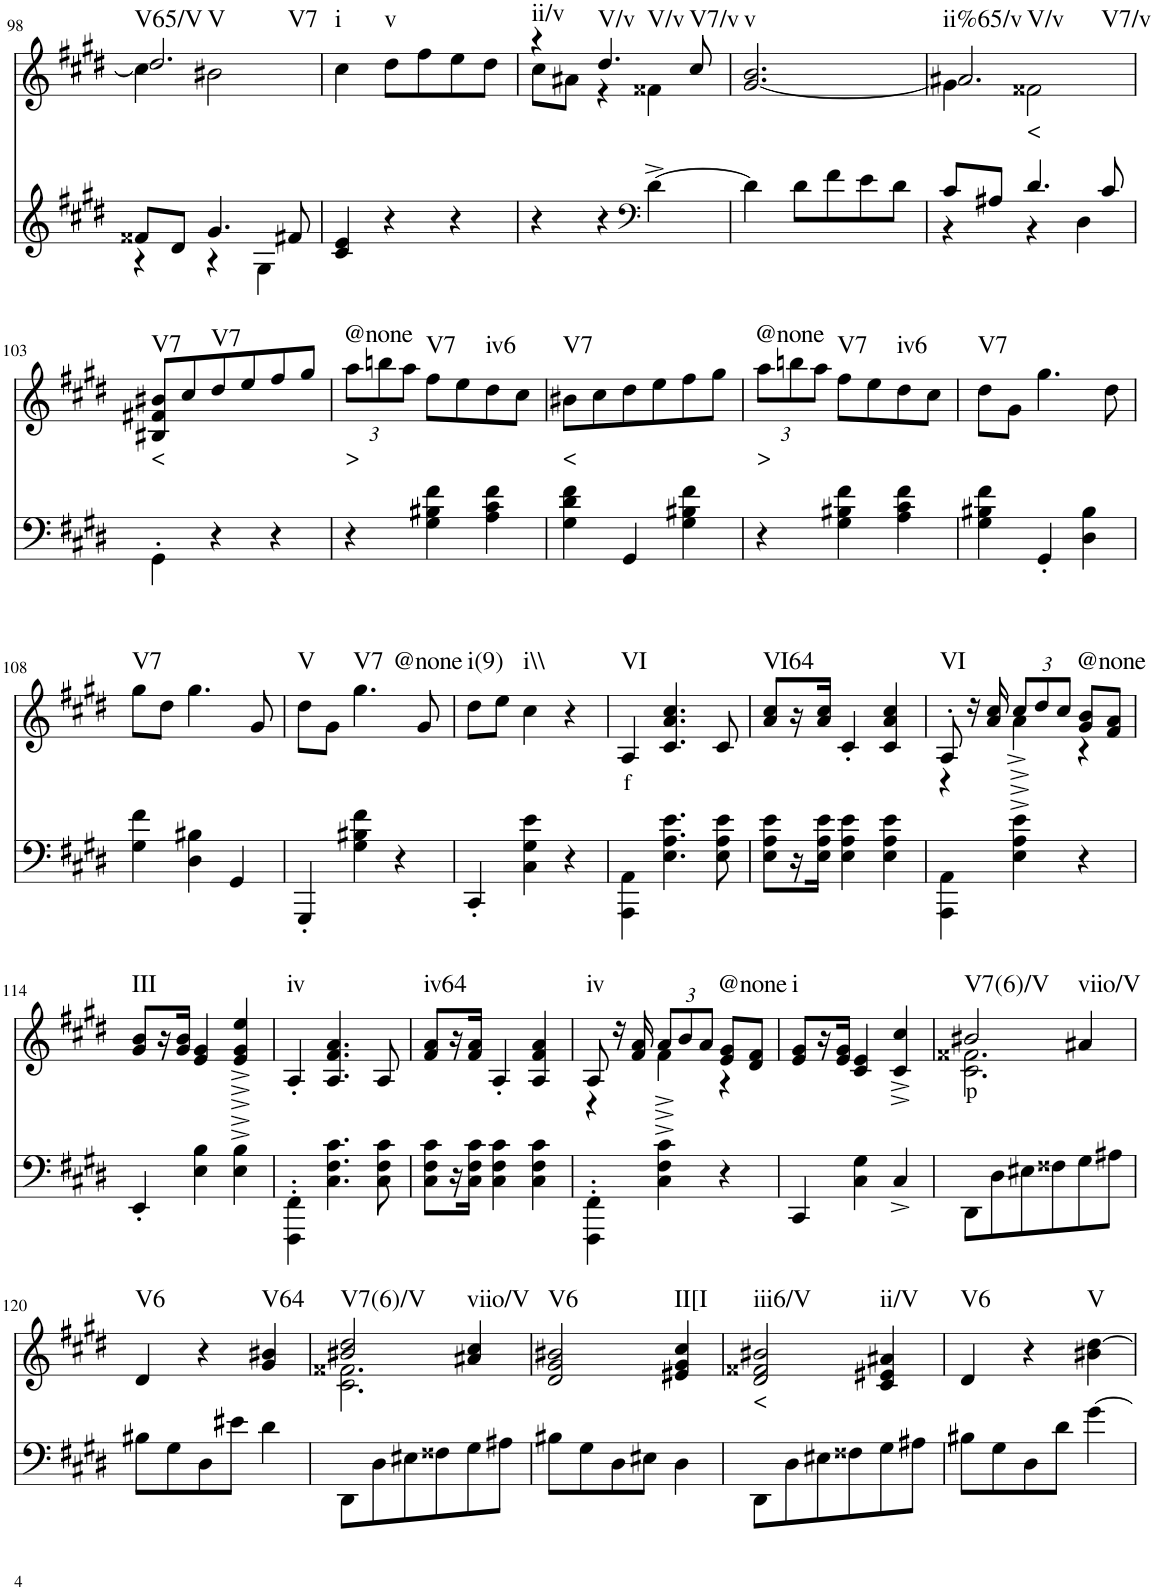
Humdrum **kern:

**kern	**kern	**text	**harte
*part2	*part1	*part1	*part1
*staff2	*staff1	*staff1	*
*I"piano	*I"piano	*	*
*I'Pno	*I'Pno	*	*
!!LO:PB:g=z
*clefG2	*clefG2	*	*
*k[f#c#g#d#]	*k[f#c#g#d#]	*	*
*c#:	*c#:	*	*
*M3/4	*M3/4	*	*
=98	=98	=98	=98
*^	*^	*	*
!	!	!	!	!	!LO:H:n=1:kt=V65/V
!	!	!	!	!	!LO:H:n=2:kt=V
!	!	!	!	!	!LO:H:n=3:kt=V7
8f##X/L	4r	2.dd#/	4cc#\]	.	N N N
8d#/J	.	.	.	.	.
4.g#/	4r	.	2b#X\	.	.
.	4G#\	.	.	.	.
8f#X/	.	.	.	.	.
*v	*v	*	*	*	*
*	*v	*v	*	*
=99	=99	=99	=99
!	!	!	!LO:H:kt=i
4c#/ 4e/	4cc#\	.	N
!	!	!	!LO:H:kt=v
4r	8dd#\L	.	N
.	8ff#\	.	.
4r	8ee\	.	.
.	8dd#\J	.	.
=100	=100	=100	=100
*	*^	*	*
!	!	!	!	!LO:H:kt=ii/v
4r	4r	8cc#\L	.	N
.	.	8a#X\J	.	.
!	!	!	!	!LO:H:n=1:kt=V/v
!	!	!	!	!LO:H:n=2:kt=V/v
4r	4.dd#/	4r	.	N N
*clefF4	*	*	*	*
[4d#^\	.	4f##X\	.	.
!	!	!	!	!LO:H:kt=V7/v
.	8cc#/	.	.	N
*	*v	*v	*	*
=101	=101	=101	=101
!	!	!	!LO:H:kt=v
4d#\]	[2.g#/ 2.b/	.	N
8d#\L	.	.	.
8f#\	.	.	.
8e\	.	.	.
8d#\J	.	.	.
=102	=102	=102	=102
*^	*^	*	*
!	!	!	!	!	!LO:H:n=1:kt=ii%65/v
!	!	!	!	!	!LO:H:n=2:kt=V/v
!	!	!	!	!	!LO:H:n=3:kt=V7/v
8c#/L	4r	2.a#X/	4g#\]	.	N N N
8A#X/J	.	.	.	.	.
!	!	!	!	!LO:LY:b	!
4.d#/	4r	.	2f##X\	<	.
.	4D#\	.	.	.	.
8c#/	.	.	.	.	.
*v	*v	*	*	*	*
*	*v	*v	*	*
!!LO:LB:g=z
=103	=103	=103	=103
!	!	!LO:LY:b	!LO:H:kt=V7
4GG#'\	8B#X/ 8f#X/ 8b#X/L	<	N
.	8cc#/	.	.
!	!	!	!LO:H:kt=V7
4r	8dd#/	.	N
.	8ee/	.	.
4r	8ff#/	.	.
.	8gg#/J	.	.
=104	=104	=104	=104
*	*Xbrackettup	*	*
!	!	!LO:LY:b	!LO:H:kt=@none
4r	12aa\L	>	N
.	12bbn\	.	.
.	12aa\J	.	.
!	!	!	!LO:H:kt=V7
4G#\ 4B#X\ 4f#\	8ff#\L	.	N
.	8ee\	.	.
!	!	!	!LO:H:kt=iv6
4A\ 4c#\ 4f#\	8dd#\	.	N
.	8cc#\J	.	.
=105	=105	=105	=105
!	!	!LO:LY:b	!LO:H:kt=V7
4G#\ 4d#\ 4f#\	8b#X\L	<	N
.	8cc#\	.	.
4GG#/	8dd#\	.	.
.	8ee\	.	.
4G#\ 4B#X\ 4f#\	8ff#\	.	.
.	8gg#\J	.	.
=106	=106	=106	=106
!	!	!LO:LY:b	!LO:H:kt=@none
4r	12aa\L	>	N
.	12bbn\	.	.
.	12aa\J	.	.
!	!	!	!LO:H:kt=V7
4G#\ 4B#X\ 4f#\	8ff#\L	.	N
.	8ee\	.	.
!	!	!	!LO:H:kt=iv6
4A\ 4c#\ 4f#\	8dd#\	.	N
.	8cc#\J	.	.
=107	=107	=107	=107
!	!	!	!LO:H:kt=V7
4G#\ 4B#X\ 4f#\	8dd#\L	.	N
.	8g#\J	.	.
4GG#'/	4.gg#\	.	.
4D#\ 4B#\	.	.	.
.	8dd#\	.	.
!!LO:LB:g=z
=108	=108	=108	=108
!	!	!	!LO:H:kt=V7
4G#\ 4f#\	8gg#\L	.	N
.	8dd#\J	.	.
4D#\ 4B#X\	4.gg#\	.	.
4GG#/	.	.	.
.	8g#/	.	.
=109	=109	=109	=109
!	!	!	!LO:H:kt=V
4GGG#'/	8dd#\L	.	N
.	8g#\J	.	.
!	!	!	!LO:H:n=1:kt=V7
!	!	!	!LO:H:n=2:kt=@none
4G#\ 4B#X\ 4f#\	4.gg#\	.	N N
4r	.	.	.
.	8g#/	.	.
=110	=110	=110	=110
!	!	!	!LO:H:kt=i(9)
4CC#'/	8dd#\L	.	N
.	8ee\J	.	.
!	!	!	!LO:H:kt=i\\
4C#\ 4G#\ 4e\	4cc#\	.	N
4r	4r	.	.
=111	=111	=111	=111
!	!	!LO:LY:b	!LO:H:kt=VI
4AAA\ 4AA\	4A/	f	N
4.E\ 4.A\ 4.e\	4.c#/ 4.a/ 4.cc#/	.	.
8E\ 8A\ 8e\	8c#/	.	.
=112	=112	=112	=112
!	!	!	!LO:H:kt=VI64
8E\ 8A\ 8e\L	8a/ 8cc#/L	.	N
16r	16r	.	.
16E\ 16A\ 16e\JJ	16a/ 16cc#/JJ	.	.
4E\ 4A\ 4e\	4c#'/	.	.
4E\ 4A\ 4e\	4c#/ 4a/ 4cc#/	.	.
=113	=113	=113	=113
*	*^	*	*
!	!	!	!	!LO:H:kt=VI
4AAA\ 4AA\	8A'/	4r	.	N
.	16r	.	.	.
.	16a/ 16cc#/	.	.	.
4E\^ 4A\^ 4e\^	12cc#/L	4a^\	.	.
.	12dd#/	.	.	.
.	12cc#/J	.	.	.
!	!	!	!	!LO:H:kt=@none
4r	8g#/ 8b/L	4r	.	N
.	8f#/ 8a/J	.	.	.
*	*v	*v	*	*
!!LO:LB:g=z
=114	=114	=114	=114
!	!	!	!LO:H:kt=III
4EE'/	8g#/ 8b/L	.	N
.	16r	.	.
.	16g#/ 16b/JJ	.	.
4E\ 4B\	4e/ 4g#/	.	.
4E\^ 4B\^	4e/^ 4g#/^ 4ee/^	.	.
=115	=115	=115	=115
!	!	!	!LO:H:kt=iv
4FFF#\' 4FF#\'	4A'/	.	N
4.C#\ 4.F#\ 4.c#\	4.A/ 4.f#/ 4.a/	.	.
8C#\ 8F#\ 8c#\	8A/	.	.
=116	=116	=116	=116
!	!	!	!LO:H:kt=iv64
8C#\ 8F#\ 8c#\L	8f#/ 8a/L	.	N
16r	16r	.	.
16C#\ 16F#\ 16c#\JJ	16f#/ 16a/JJ	.	.
4C#\ 4F#\ 4c#\	4A'/	.	.
4C#\ 4F#\ 4c#\	4A/ 4f#/ 4a/	.	.
=117	=117	=117	=117
*	*^	*	*
!	!	!	!	!LO:H:kt=iv
4FFF#\' 4FF#\'	8A/	4r	.	N
.	16r	.	.	.
.	16f#/ 16a/	.	.	.
4C#\^ 4F#\^ 4c#\^	12a/L	4f#\	.	.
.	12b/	.	.	.
.	12a/J	.	.	.
!	!	!	!	!LO:H:kt=@none
4r	8e/ 8g#/L	4r	.	N
.	8d#/ 8f#/J	.	.	.
*	*v	*v	*	*
=118	=118	=118	=118
!	!	!	!LO:H:kt=i
4CC#/	8e/ 8g#/L	.	N
.	16r	.	.
.	16e/ 16g#/JJ	.	.
4C#\ 4G#\	4c#/ 4e/	.	.
4C#^/	4c#/^ 4cc#/^	.	.
=119	=119	=119	=119
*	*^	*	*
!	!	!	!LO:LY:b	!LO:H:kt=V7(6)/V
8DD#\L	2b#X/	2.c#\ 2.f##X\	p	N
8D#\	.	.	.	.
8E#X\	.	.	.	.
8F##X\	.	.	.	.
!	!	!	!	!LO:H:kt=viio/V
8G#\	4a#X/	.	.	N
8A#X\J	.	.	.	.
*	*v	*v	*	*
!!LO:LB:g=z
=120	=120	=120	=120
!	!	!	!LO:H:kt=V6
8B#X\L	4d#/	.	N
8G#\	.	.	.
8D#\	4r	.	.
8e#X\J	.	.	.
!	!	!	!LO:H:kt=V64
4d#\	4g#/ 4b#X/	.	N
=121	=121	=121	=121
*	*^	*	*
!	!	!	!	!LO:H:kt=V7(6)/V
8DD#\L	2b#X/ 2dd#/	2.c#\ 2.f##X\	.	N
8D#\	.	.	.	.
8E#X\	.	.	.	.
8F##X\	.	.	.	.
!	!	!	!	!LO:H:kt=viio/V
8G#\	4a#X/ 4cc#/	.	.	N
8A#X\J	.	.	.	.
*	*v	*v	*	*
=122	=122	=122	=122
!	!	!	!LO:H:kt=V6
8B#X\L	2d#/ 2g#/ 2b#X/	.	N
8G#\	.	.	.
8D#\	.	.	.
8E#X\J	.	.	.
!	!	!	!LO:H:kt=II[I
4D#\	4e#X/ 4g#/ 4cc#/	.	N
=123	=123	=123	=123
!	!	!LO:LY:b	!LO:H:kt=iii6/V
8DD#\L	2d#/ 2f##X/ 2b#X/	<	N
8D#\	.	.	.
8E#X\	.	.	.
8F##X\	.	.	.
!	!	!	!LO:H:kt=ii/V
8G#\	4c#/ 4e#X/ 4a#X/	.	N
8A#X\J	.	.	.
=124	=124	=124	=124
!	!	!	!LO:H:kt=V6
8B#X\L	4d#/	.	N
8G#\	.	.	.
8D#\	4r	.	.
8d#\J	.	.	.
!	!	!	!LO:H:kt=V
[4g#\	4b#X\ [4dd#\	.	N
=	=	=	=
*-	*-	*-	*-
